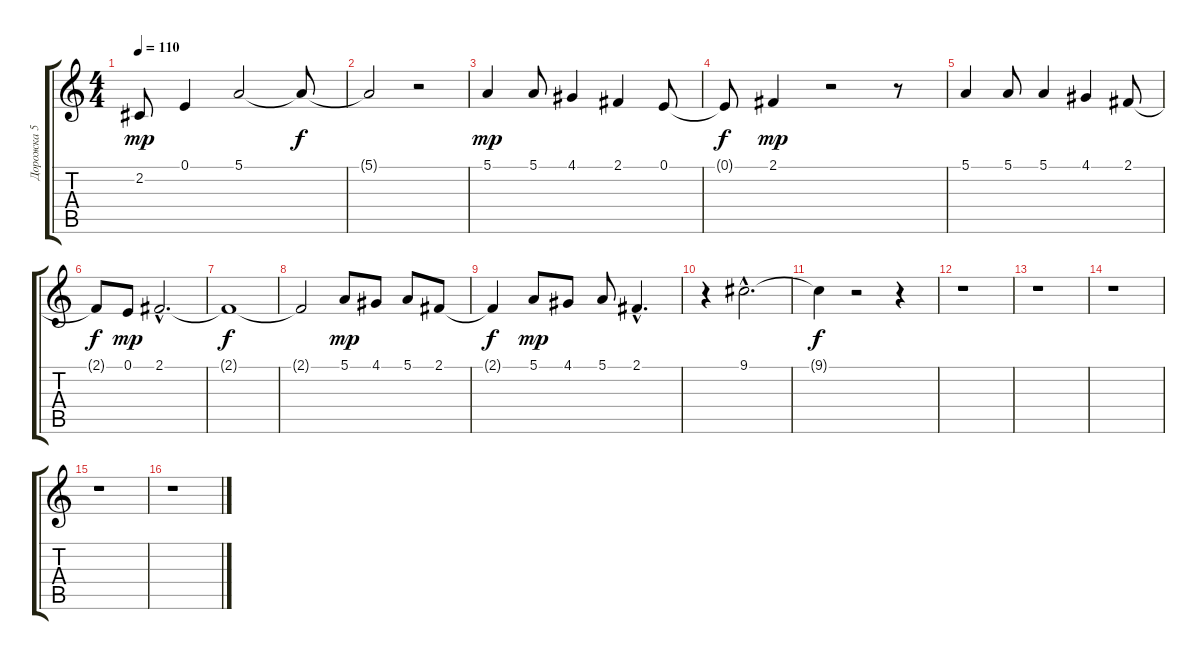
\track ("Дорожка 5" "Дорожка 5") {instrument tenorsax}
\staff {score tabs}
\tuning (E4 B3 G3 D3 A2 E2) {hide}
\ts (4 4)
\tempo 110
\clef g2
\ks c
2.2.8{dy mp} 0.1.4 5.1.2 5.1{t}.8{dy f} |
5.1{t}.2 r.2 |
5.1.4{dy mp} 5.1.8 4.1.4 2.1.4 0.1.8 |
0.1{t}.8{dy f} 2.1.4{dy mp} r.2 r.8 |
5.1.4 5.1.8 5.1.4 4.1.4 2.1.8 |
2.1{t}.8{dy f} 0.1.8{dy mp} 2.1{hac}.2{d} |
2.1{t}.1{dy f} |
2.1{t}.2 5.1.8{dy mp} 4.1.8 5.1.8 2.1.8 |
2.1{t}.4{dy f} 5.1.8{dy mp} 4.1.8 5.1.8 2.1{hac}.4{d} |
r.4 9.1{hac}.2{d} |
9.1{t}.4{dy f} r.2 r.4 |
r.1 |
r.1 |
r.1 |
r.1 |
r.1
